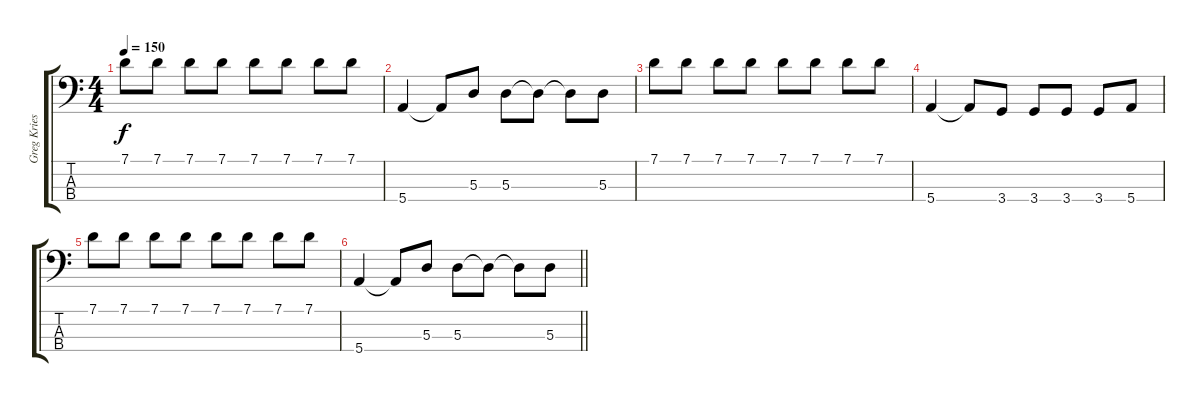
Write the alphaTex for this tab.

\track ("Greg Kriesel - Bass" "Greg Kries") {instrument electricbasspick}
\staff {score tabs}
\tuning (G2 D2 A1 E1) {hide}
\ts (4 4)
\tempo 150
\clef f4
\ks c
7.1.8{dy f} 7.1.8 7.1.8 7.1.8 7.1.8 7.1.8 7.1.8 7.1.8 |
5.4.4 5.4{t}.8 5.3.8 5.3.8 5.3{t}.8 5.3{t}.8 5.3.8 |
7.1.8 7.1.8 7.1.8 7.1.8 7.1.8 7.1.8 7.1.8 7.1.8 |
5.4.4 5.4{t}.8 3.4.8 3.4.8 3.4.8 3.4.8 5.4.8 |
7.1.8 7.1.8 7.1.8 7.1.8 7.1.8 7.1.8 7.1.8 7.1.8 |
\barLineRight lightlight
5.4.4 5.4{t}.8 5.3.8 5.3.8 5.3{t}.8 5.3{t}.8 5.3.8
